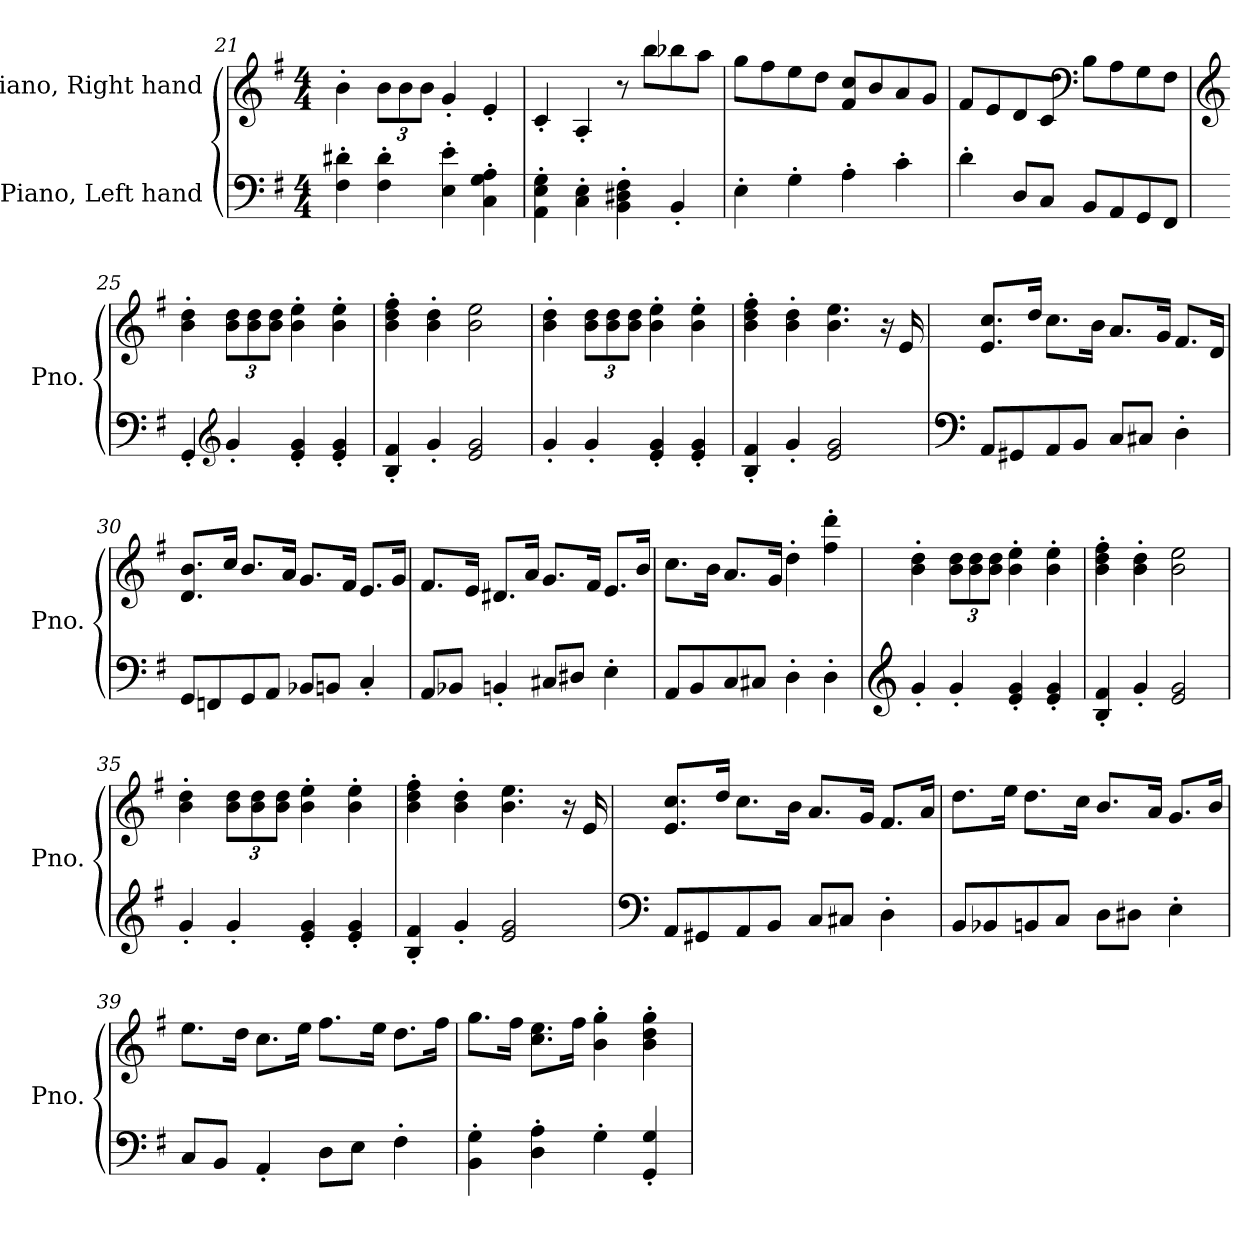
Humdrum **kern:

**kern	**kern
*part2	*part1
*staff2	*staff1
*I"Piano, Left hand	*I"Piano, Right hand
*I'Pno.	*I'Pno.
*clefF4	*clefG2
*k[f#]	*k[f#]
*M4/4	*M4/4
=21	=21
4F#\' 4d#X\'	4b'\
*	*Xbrackettup
4F#\' 4d#\'	12b\L
.	12b\
.	12b\J
4E\' 4e\'	4g'/
4C\' 4G\' 4A\'	4e'/
=22	=22
4AA\' 4E\' 4G\'	4c'/
4C\' 4E\'	4A'/
4BB\' 4D#X\' 4F#\'	8r
.	8bb\L
4BB'/	8bb-X\
.	8aa\J
!!LO:LB:g=z
=23	=23
4E'\	8gg\L
.	8ff#\
4G'\	8ee\
.	8dd\J
4A'\	8f#/ 8cc/L
.	8b/
4c'\	8a/
.	8g/J
=24	=24
4d'\	8f#/L
.	8e/
8D/L	8d/
8C/J	8c/J
*	*clefF4
8BB/L	8B\L
8AA/	8A\
8GG/	8G\
8FF#/J	8F#\J
=25	=25
*	*clefG2
4GG'/	4b\' 4dd\'
*clefG2	*
4g'/	12b\ 12dd\L
.	12b\ 12dd\
.	12b\ 12dd\J
4e/' 4g/'	4b\' 4ee\'
4e/' 4g/'	4b\' 4ee\'
=26	=26
4B/' 4f#/'	4b\' 4dd\' 4ff#\'
4g'/	4b\' 4dd\'
2e/ 2g/	2b\ 2ee\
=27	=27
4g'/	4b\' 4dd\'
4g'/	12b\ 12dd\L
.	12b\ 12dd\
.	12b\ 12dd\J
4e/' 4g/'	4b\' 4ee\'
4e/' 4g/'	4b\' 4ee\'
!!LO:PB:g=z
=28	=28
4B/' 4f#/'	4b\' 4dd\' 4ff#\'
4g'/	4b\' 4dd\'
2e/ 2g/	4.b\ 4.ee\
.	16r
.	16e/
=29	=29
*clefF4	*
8AA/L	8.e/ 8.cc/L
8GG#X/	.
.	16dd/Jk
8AA/	8.cc\L
8BB/J	.
.	16b\Jk
8C/L	8.a/L
8C#X/J	.
.	16g/Jk
4D'\	8.f#/L
.	16d/Jk
=30	=30
8GG/L	8.d/ 8.b/L
8FFn/	.
.	16cc/Jk
8GG/	8.b/L
8AA/J	.
.	16a/Jk
8BB-X/L	8.g/L
8BBn/J	.
.	16f#/Jk
4C'/	8.e/L
.	16g/Jk
=31	=31
8AA/L	8.f#/L
8BB-X/J	.
.	16e/Jk
4BBn'/	8.d#X/L
.	16a/Jk
8C#X/L	8.g/L
8D#X/J	.
.	16f#/Jk
4E'\	8.e/L
.	16b/Jk
!!LO:LB:g=z
=32	=32
8AA/L	8.cc\L
8BB/	.
.	16b\Jk
8C/	8.a/L
8C#X/J	.
.	16g/Jk
4D'\	4dd'\
4D'\	4ff#\' 4ddd\'
=33	=33
*clefG2	*
4g'/	4b\' 4dd\'
4g'/	12b\ 12dd\L
.	12b\ 12dd\
.	12b\ 12dd\J
4e/' 4g/'	4b\' 4ee\'
4e/' 4g/'	4b\' 4ee\'
=34	=34
4B/' 4f#/'	4b\' 4dd\' 4ff#\'
4g'/	4b\' 4dd\'
2e/ 2g/	2b\ 2ee\
=35	=35
4g'/	4b\' 4dd\'
4g'/	12b\ 12dd\L
.	12b\ 12dd\
.	12b\ 12dd\J
4e/' 4g/'	4b\' 4ee\'
4e/' 4g/'	4b\' 4ee\'
=36	=36
4B/' 4f#/'	4b\' 4dd\' 4ff#\'
4g'/	4b\' 4dd\'
2e/ 2g/	4.b\ 4.ee\
.	16r
.	16e/
!!LO:LB:g=z
=37	=37
*clefF4	*
8AA/L	8.e/ 8.cc/L
8GG#X/	.
.	16dd/Jk
8AA/	8.cc\L
8BB/J	.
.	16b\Jk
8C/L	8.a/L
8C#X/J	.
.	16g/Jk
4D'\	8.f#/L
.	16a/Jk
=38	=38
8BB/L	8.dd\L
8BB-X/	.
.	16ee\Jk
8BBn/	8.dd\L
8C/J	.
.	16cc\Jk
8D\L	8.b/L
8D#X\J	.
.	16a/Jk
4E'\	8.g/L
.	16b/Jk
=39	=39
8C/L	8.ee\L
8BB/J	.
.	16dd\Jk
4AA'/	8.cc\L
.	16ee\Jk
8D\L	8.ff#\L
8E\J	.
.	16ee\Jk
4F#'\	8.dd\L
.	16ff#\Jk
=40	=40
4BB\' 4G\'	8.gg\L
.	16ff#\Jk
4D\' 4A\'	8.cc\ 8.ee\L
.	16ff#\Jk
4G'\	4b\' 4gg\'
4GG/' 4G/'	4b\' 4dd\' 4gg\'
=	=
*-	*-
